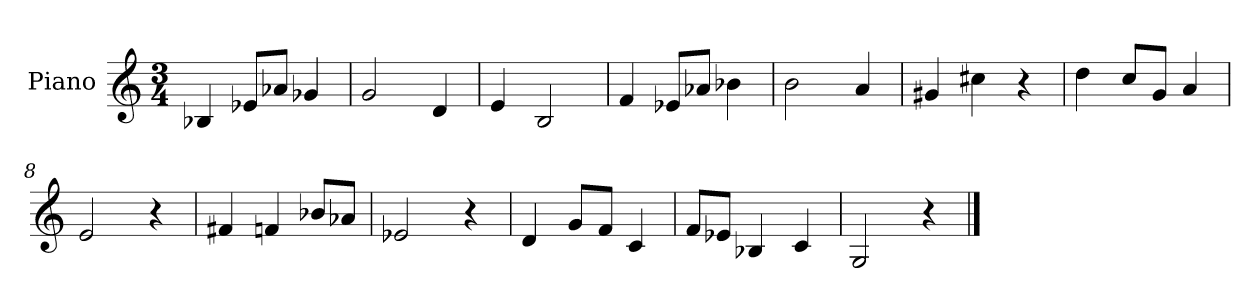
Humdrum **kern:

**kern
*part1
*staff1
*I"Piano
*I'Pno
*clefG2
*k[]
*M3/4
=1
4B-X/
8e-X/L
8a-X/J
4g-X/
=2
2g/
4d/
=3
4e/
2B/
=4
4f/
8e-X/L
8a-X/J
4b-X\
=5
2b\
4a/
=6
4g#X/
4cc#X\
4r
=7
4dd\
8cc/L
8g/J
4a/
=8
2e/
4r
=9
4f#X/
4fn/
8b-X/L
8a-X/J
=10
2e-X/
4r
=11
4d/
8g/L
8f/J
4c/
=12
8f/L
8e-X/J
4B-X/
4c/
=13
2G/
4r
==
*-
